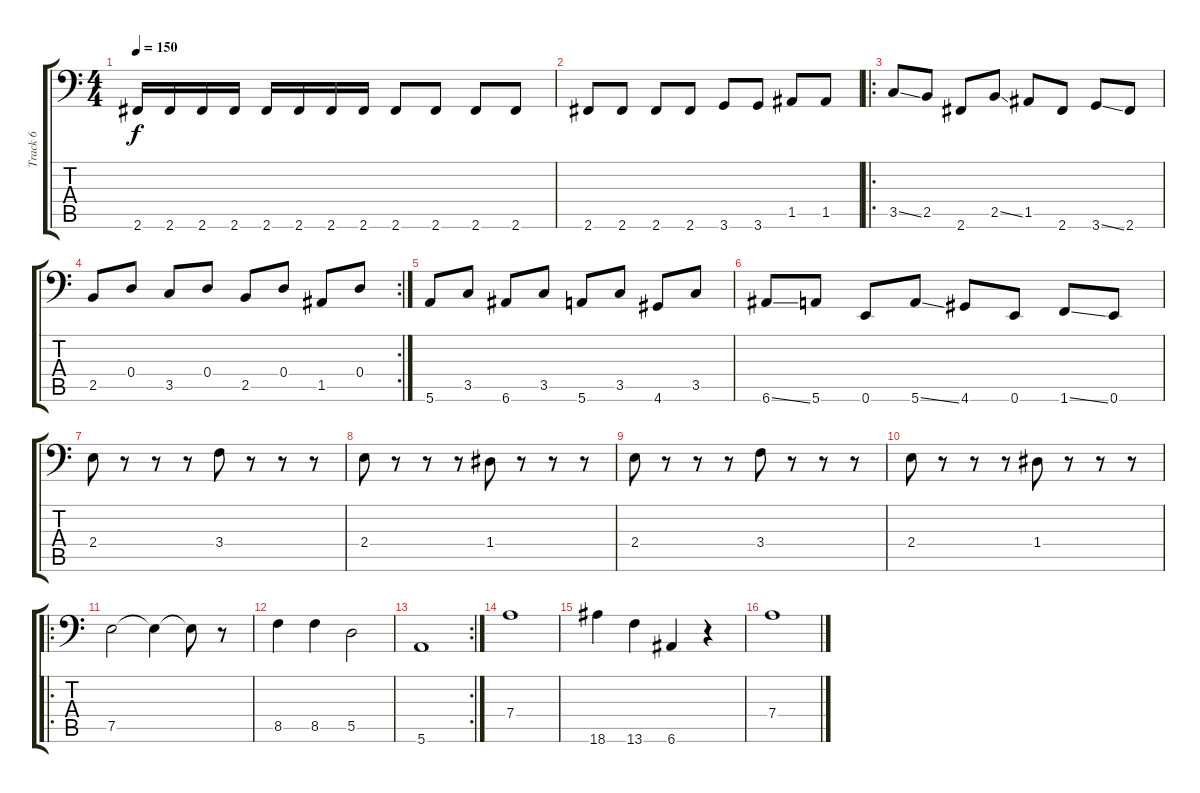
\track ("Track 6" "Track 6") {instrument electricbassfinger}
\staff {score tabs}
\tuning (E3 B2 G2 D2 A1 E1) {hide}
\ts (4 4)
\tempo 150
\clef f4
\ks c
2.6.16{dy f} 2.6.16 2.6.16 2.6.16 2.6.16 2.6.16 2.6.16 2.6.16 2.6.8 2.6.8 2.6.8 2.6.8 |
2.6.8 2.6.8 2.6.8 2.6.8 3.6.8 3.6.8 1.5.8 1.5.8 |
\ro
3.5{ss}.8 2.5.8 2.6.8 2.5{ss}.8 1.5.8 2.6.8 3.6{ss}.8 2.6.8 |
\rc 2
2.5.8 0.4.8 3.5.8 0.4.8 2.5.8 0.4.8 1.5.8 0.4.8 |
5.6.8 3.5.8 6.6.8 3.5.8 5.6.8 3.5.8 4.6.8 3.5.8 |
6.6{ss}.8 5.6.8 0.6.8 5.6{ss}.8 4.6.8 0.6.8 1.6{ss}.8 0.6.8 |
2.4.8 r.8 r.8 r.8 3.4.8 r.8 r.8 r.8 |
2.4.8 r.8 r.8 r.8 1.4.8 r.8 r.8 r.8 |
2.4.8 r.8 r.8 r.8 3.4.8 r.8 r.8 r.8 |
2.4.8 r.8 r.8 r.8 1.4.8 r.8 r.8 r.8 |
\ro
7.5.2 7.5{t}.4 7.5{t}.8 r.8 |
8.5.4 8.5.4 5.5.2 |
\rc 2
5.6.1 |
7.4.1 |
18.6.4 13.6.4 6.6.4 r.4 |
7.4.1
